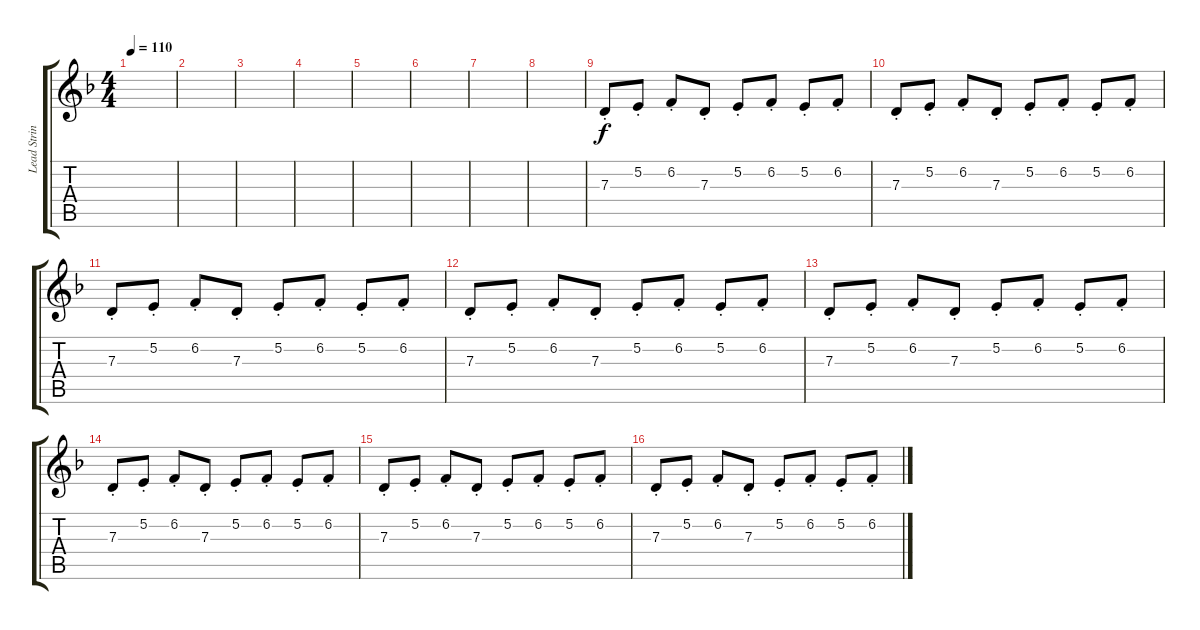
\track ("Lead Strings" "Lead Strin") {instrument stringensemble1}
\staff {score tabs}
\tuning (E4 B3 G3 D3 A2 D2) {hide}
\ts (4 4)
\tempo 110
\clef g2
\ks dminor
|
|
|
|
|
|
|
|
7.3{st}.8 5.2{st}.8 6.2{st}.8 7.3{st}.8 5.2{st}.8 6.2{st}.8 5.2{st}.8 6.2{st}.8 |
7.3{st}.8 5.2{st}.8 6.2{st}.8 7.3{st}.8 5.2{st}.8 6.2{st}.8 5.2{st}.8 6.2{st}.8 |
7.3{st}.8 5.2{st}.8 6.2{st}.8 7.3{st}.8 5.2{st}.8 6.2{st}.8 5.2{st}.8 6.2{st}.8 |
7.3{st}.8 5.2{st}.8 6.2{st}.8 7.3{st}.8 5.2{st}.8 6.2{st}.8 5.2{st}.8 6.2{st}.8 |
7.3{st}.8 5.2{st}.8 6.2{st}.8 7.3{st}.8 5.2{st}.8 6.2{st}.8 5.2{st}.8 6.2{st}.8 |
7.3{st}.8 5.2{st}.8 6.2{st}.8 7.3{st}.8 5.2{st}.8 6.2{st}.8 5.2{st}.8 6.2{st}.8 |
7.3{st}.8 5.2{st}.8 6.2{st}.8 7.3{st}.8 5.2{st}.8 6.2{st}.8 5.2{st}.8 6.2{st}.8 |
7.3{st}.8 5.2{st}.8 6.2{st}.8 7.3{st}.8 5.2{st}.8 6.2{st}.8 5.2{st}.8 6.2{st}.8
